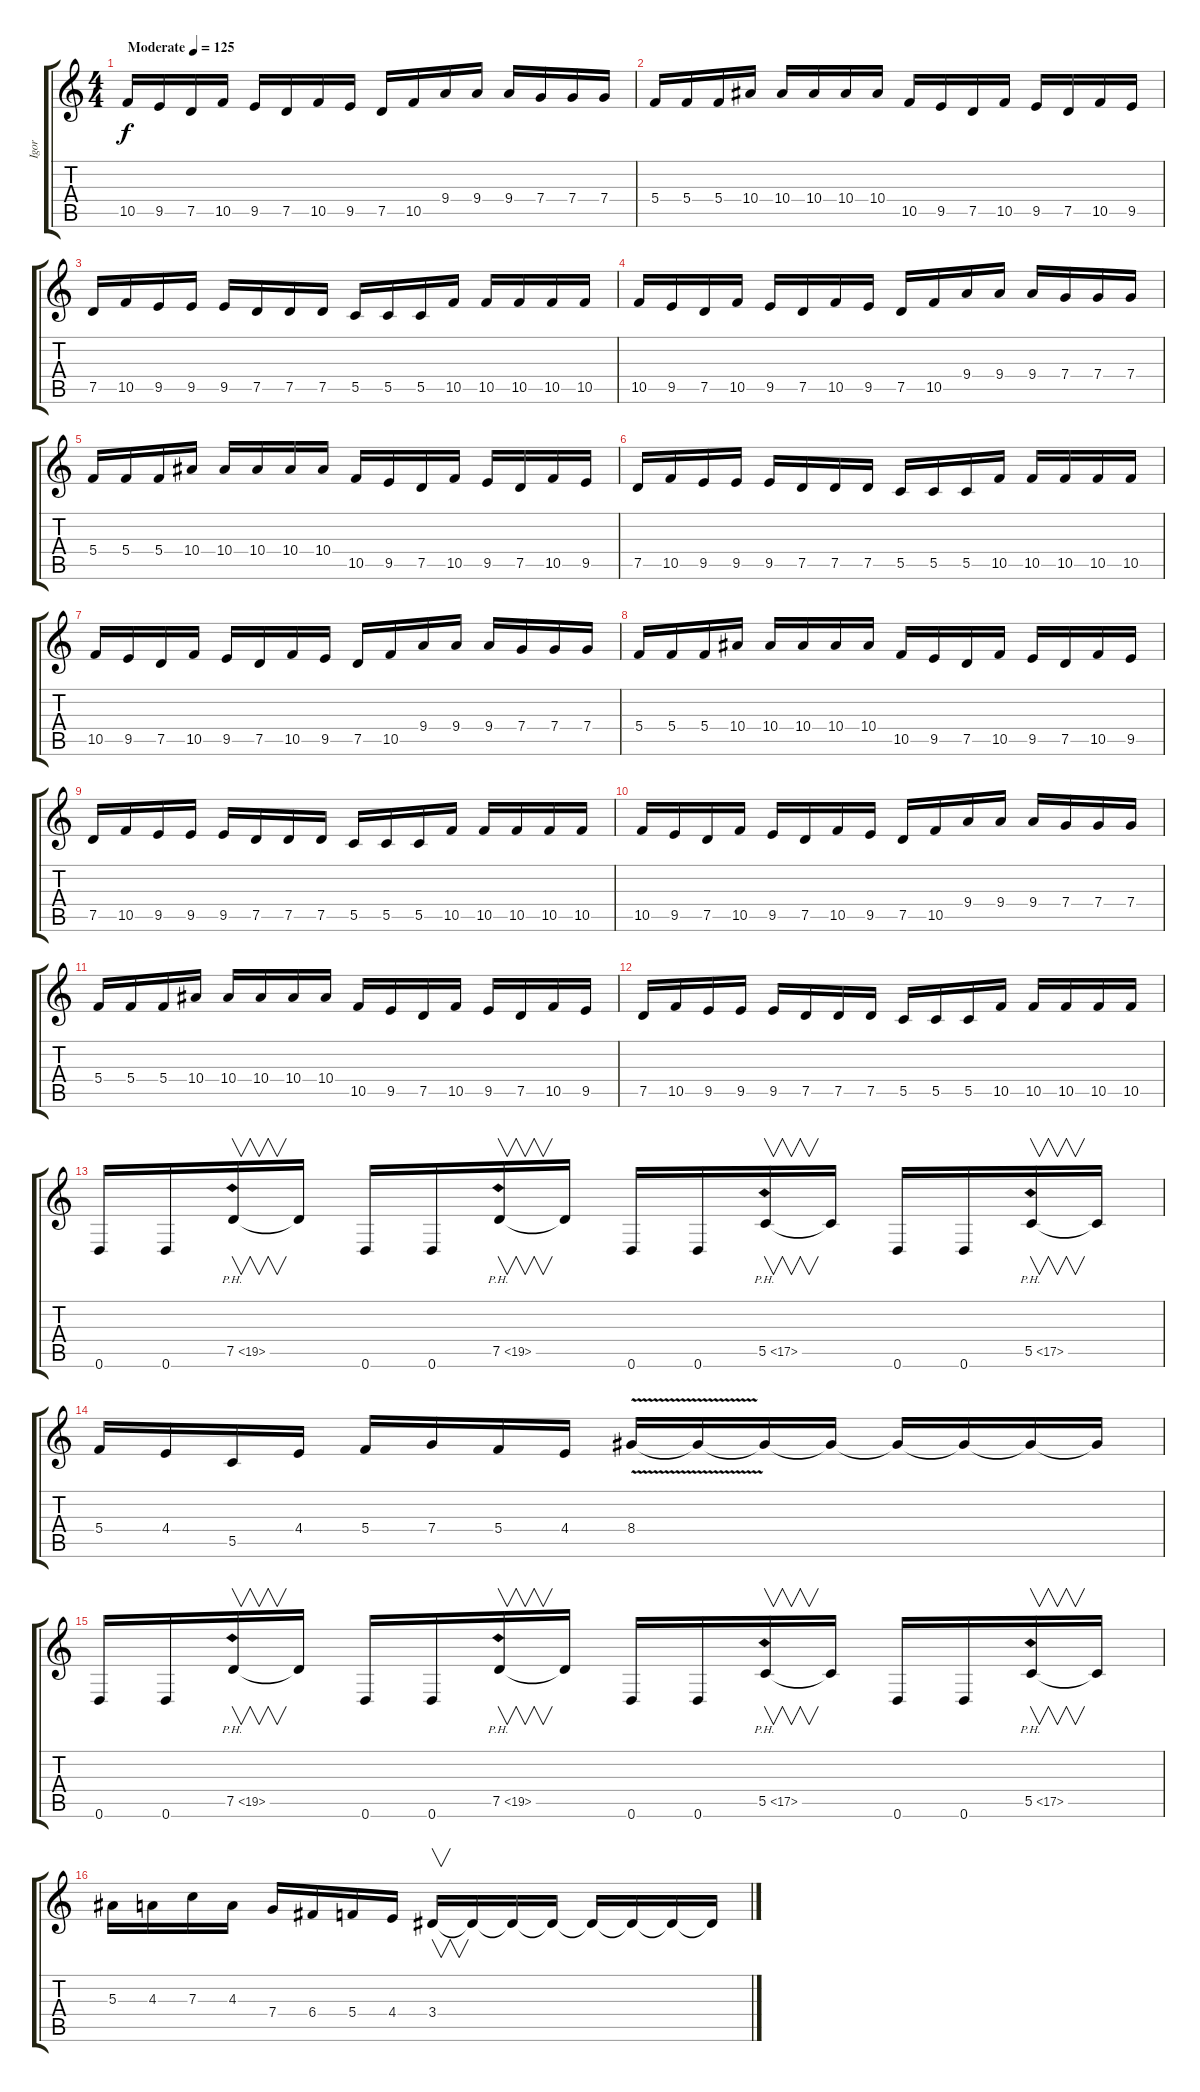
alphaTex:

\track ("Igor" "Igor") {instrument overdrivenguitar}
\staff {score tabs}
\tuning (D4 A3 F3 C3 G2 D2) {hide}
\ts (4 4)
\tempo (125 "Moderate")
\clef g2
\ks c
10.5.16{dy f instrument overdrivenguitar} 9.5.16 7.5.16 10.5.16 9.5.16 7.5.16 10.5.16 9.5.16 7.5.16 10.5.16 9.4.16 9.4.16 9.4.16 7.4.16 7.4.16 7.4.16 |
5.4.16 5.4.16 5.4.16 10.4.16 10.4.16 10.4.16 10.4.16 10.4.16 10.5.16 9.5.16 7.5.16 10.5.16 9.5.16 7.5.16 10.5.16 9.5.16 |
7.5.16 10.5.16 9.5.16 9.5.16 9.5.16 7.5.16 7.5.16 7.5.16 5.5.16 5.5.16 5.5.16 10.5.16 10.5.16 10.5.16 10.5.16 10.5.16 |
10.5.16 9.5.16 7.5.16 10.5.16 9.5.16 7.5.16 10.5.16 9.5.16 7.5.16 10.5.16 9.4.16 9.4.16 9.4.16 7.4.16 7.4.16 7.4.16 |
5.4.16 5.4.16 5.4.16 10.4.16 10.4.16 10.4.16 10.4.16 10.4.16 10.5.16 9.5.16 7.5.16 10.5.16 9.5.16 7.5.16 10.5.16 9.5.16 |
7.5.16 10.5.16 9.5.16 9.5.16 9.5.16 7.5.16 7.5.16 7.5.16 5.5.16 5.5.16 5.5.16 10.5.16 10.5.16 10.5.16 10.5.16 10.5.16 |
10.5.16 9.5.16 7.5.16 10.5.16 9.5.16 7.5.16 10.5.16 9.5.16 7.5.16 10.5.16 9.4.16 9.4.16 9.4.16 7.4.16 7.4.16 7.4.16 |
5.4.16 5.4.16 5.4.16 10.4.16 10.4.16 10.4.16 10.4.16 10.4.16 10.5.16 9.5.16 7.5.16 10.5.16 9.5.16 7.5.16 10.5.16 9.5.16 |
7.5.16 10.5.16 9.5.16 9.5.16 9.5.16 7.5.16 7.5.16 7.5.16 5.5.16 5.5.16 5.5.16 10.5.16 10.5.16 10.5.16 10.5.16 10.5.16 |
10.5.16 9.5.16 7.5.16 10.5.16 9.5.16 7.5.16 10.5.16 9.5.16 7.5.16 10.5.16 9.4.16 9.4.16 9.4.16 7.4.16 7.4.16 7.4.16 |
5.4.16 5.4.16 5.4.16 10.4.16 10.4.16 10.4.16 10.4.16 10.4.16 10.5.16 9.5.16 7.5.16 10.5.16 9.5.16 7.5.16 10.5.16 9.5.16 |
7.5.16 10.5.16 9.5.16 9.5.16 9.5.16 7.5.16 7.5.16 7.5.16 5.5.16 5.5.16 5.5.16 10.5.16 10.5.16 10.5.16 10.5.16 10.5.16 |
0.6.16 0.6.16 7.5{ph 12}.16{v} 7.5{t}.16 0.6.16 0.6.16 7.5{ph 12}.16{v} 7.5{t}.16 0.6.16 0.6.16 5.5{ph 12}.16{v} 5.5{t}.16 0.6.16 0.6.16 5.5{ph 12}.16{v} 5.5{t}.16 |
5.4.16 4.4.16 5.5.16 4.4.16 5.4.16 7.4.16 5.4.16 4.4.16 8.4{v}.16 8.4{t}.16 8.4{t}.16 8.4{t}.16 8.4{t}.16 8.4{t}.16 8.4{t}.16 8.4{t}.16 |
0.6.16 0.6.16 7.5{ph 12}.16{v} 7.5{t}.16 0.6.16 0.6.16 7.5{ph 12}.16{v} 7.5{t}.16 0.6.16 0.6.16 5.5{ph 12}.16{v} 5.5{t}.16 0.6.16 0.6.16 5.5{ph 12}.16{v} 5.5{t}.16 |
5.3.16 4.3.16 7.3.16 4.3.16 7.4.16 6.4.16 5.4.16 4.4.16 3.4.16{v} 3.4{t}.16 3.4{t}.16 3.4{t}.16 3.4{t}.16 3.4{t}.16 3.4{t}.16 3.4{t}.16
